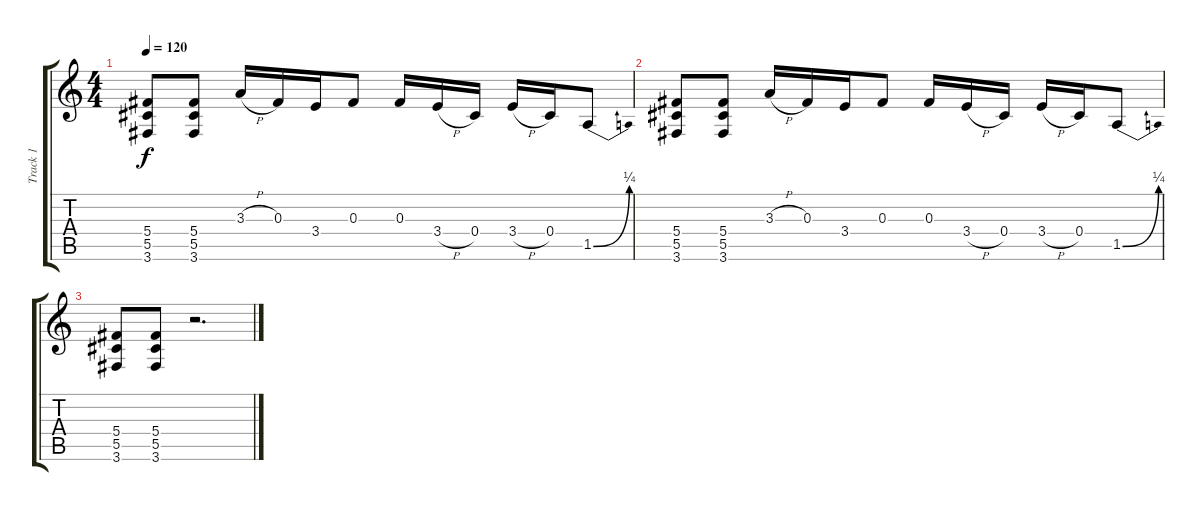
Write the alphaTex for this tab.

\track ("Track 1" "Track 1") {instrument distortionguitar}
\staff {score tabs}
\tuning (Eb4 Bb3 Gb3 Db3 Ab2 Eb2) {hide}
\ts (4 4)
\tempo 120
\clef g2
\ks c
(5.4 5.5 3.6).8{dy f} (5.4 5.5 3.6).8 3.3{h}.16 0.3.16 3.4.16 0.3.8 0.3.16 3.4{h}.16 0.4.16 3.4{h}.16 0.4.16 1.5{be (bend 0 0 60 1)}.8 |
(5.4 5.5 3.6).8 (5.4 5.5 3.6).8 3.3{h}.16 0.3.16 3.4.16 0.3.8 0.3.16 3.4{h}.16 0.4.16 3.4{h}.16 0.4.16 1.5{be (bend 0 0 60 1)}.8 |
(5.4 5.5 3.6).8 (5.4 5.5 3.6).8 r.2{d}
